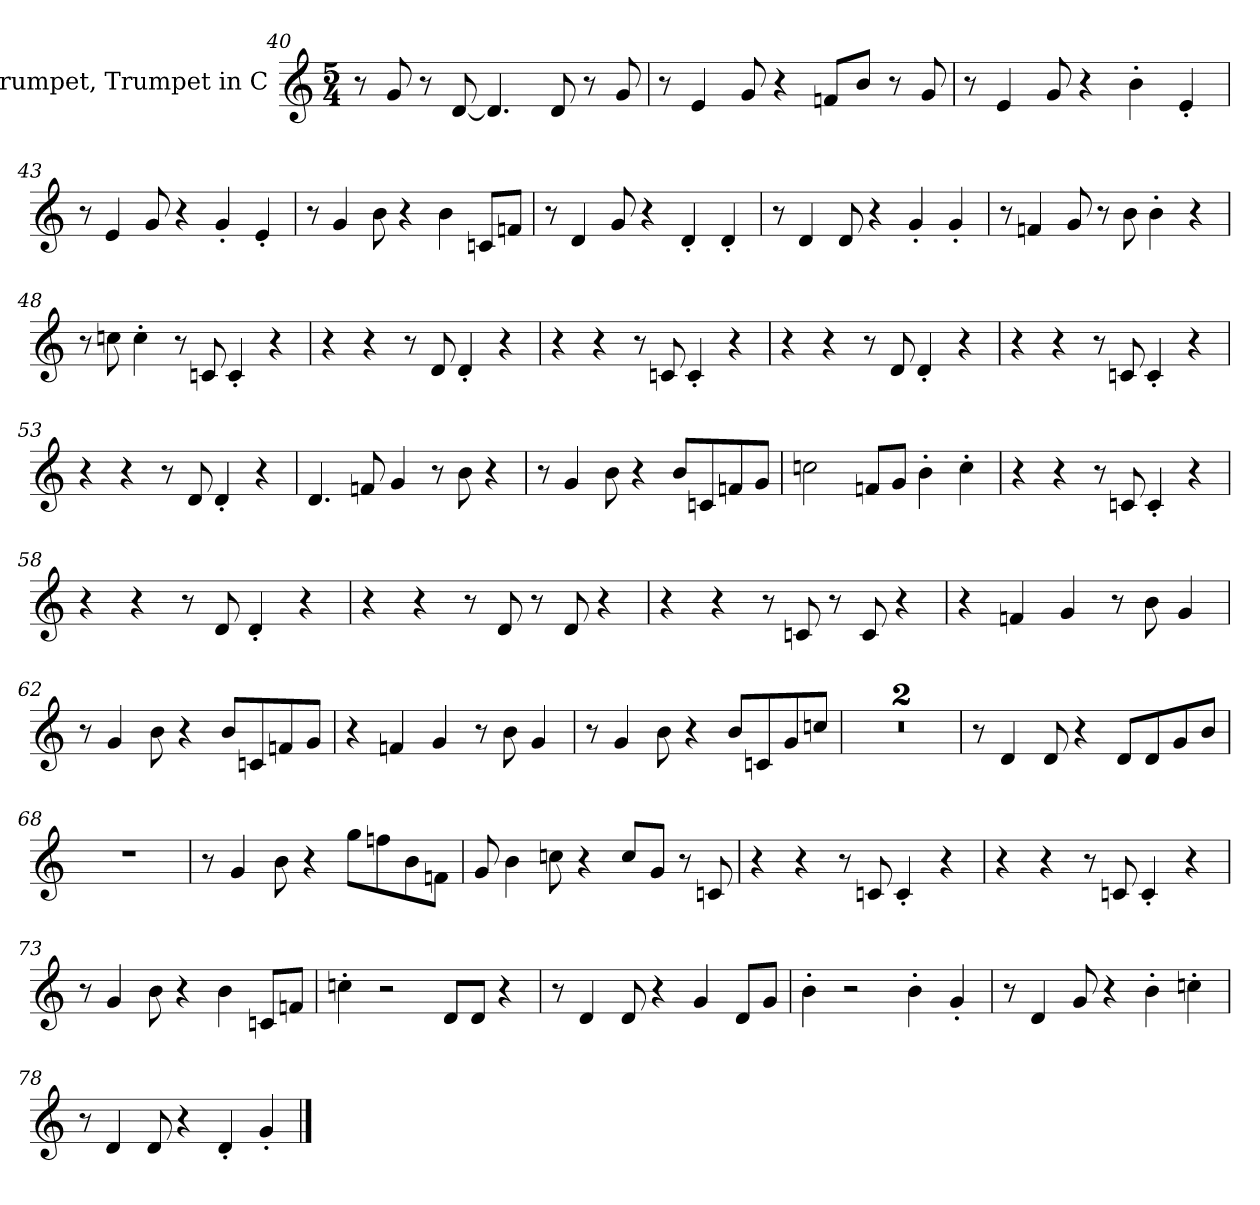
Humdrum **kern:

**kern
*part1
*staff1
*I"Trumpet, Trumpet in C
*I'Tpt.
*clefG2
*ITrd1c2
*M5/4
=40
8r
8f
8r
[8c
4.c]
8c
8r
8f
=41
8r
4d
8f
4r
8e-L
8aJ
8r
8f
!!LO:LB:g=z
=42
8r
4d
8f
4r
4a'
4d'
=43
8r
4d
8f
4r
4f'
4d'
=44
8r
4f
8a
4r
4a
8B-L
8e-J
=45
8r
4c
8f
4r
4c'
4c'
=46
8r
4c
8c
4r
4f'
4f'
!!LO:LB:g=z
=47
8r
4e-
8f
8r
8a
4a'
4r
=48
8r
8b-
4b-'
8r
8B-
4B-'
4r
=49
4r
4r
8r
8c
4c'
4r
=50
4r
4r
8r
8B-
4B-'
4r
=51
4r
4r
8r
8c
4c'
4r
!!LO:PB:g=z
=52
4r
4r
8r
8B-
4B-'
4r
=53
4r
4r
8r
8c
4c'
4r
=54
4.c
8e-
4f
8r
8a
4r
=55
8r
4f
8a
4r
8aL
8B-
8e-
8fJ
=56
2b-
8e-L
8fJ
4a'
4b-'
!!LO:LB:g=z
=57
4r
4r
8r
8B-
4B-'
4r
=58
4r
4r
8r
8c
4c'
4r
=59
4r
4r
8r
8c
8r
8c
4r
=60
4r
4r
8r
8B-
8r
8B-
4r
=61
4r
4e-
4f
8r
8a
4f
!!LO:LB:g=z
=62
8r
4f
8a
4r
8aL
8B-
8e-
8fJ
=63
4r
4e-
4f
8r
8a
4f
=64
8r
4f
8a
4r
8aL
8B-
8f
8b-J
=65
4%5r
=66
4%5r
!!LO:LB:g=z
=67
8r
4c
8c
4r
8cL
8c
8f
8aJ
=68
4%5r
=69
8r
4f
8a
4r
8ffL
8ee-
8a
8e-J
=70
8f
4a
8b-
4r
8b-L
8fJ
8r
8B-
=71
4r
4r
8r
8B-
4B-'
4r
!!LO:LB:g=z
=72
4r
4r
8r
8B-
4B-'
4r
=73
8r
4f
8a
4r
4a
8B-L
8e-J
=74
4b-'
2r
8cL
8cJ
4r
=75
8r
4c
8c
4r
4f
8cL
8fJ
=76
4a'
2r
4a'
4f'
!!LO:LB:g=z
=77
8r
4c
8f
4r
4a'
4b-'
=78
8r
4c
8c
4r
4c'
4f'
==
*-
